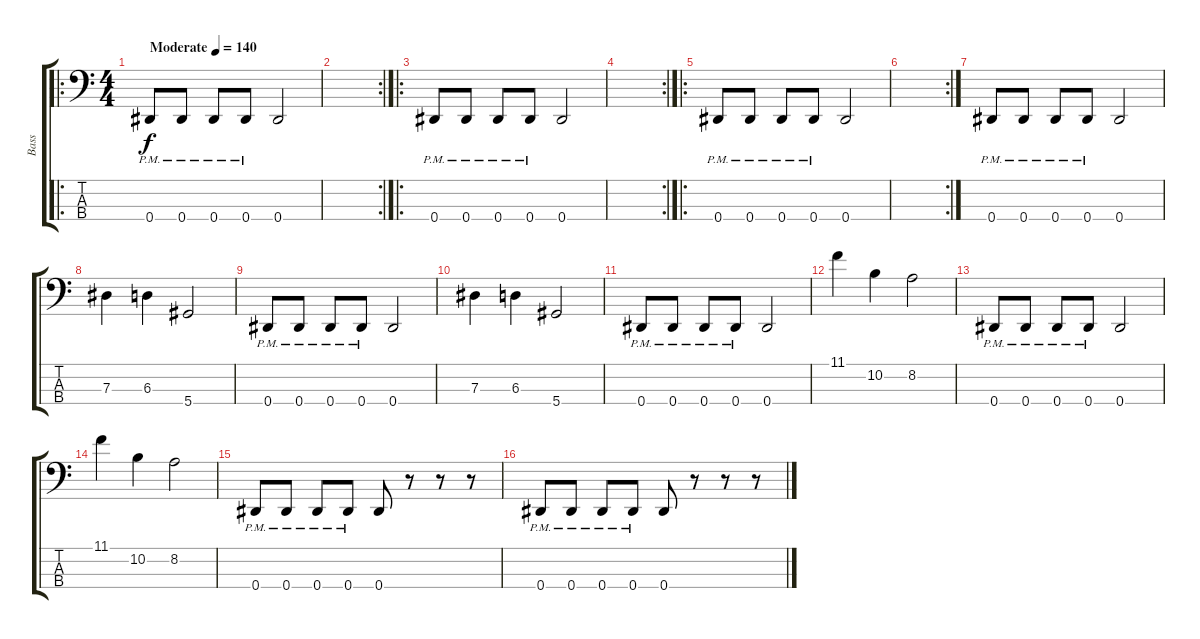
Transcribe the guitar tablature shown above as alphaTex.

\track ("Bass" "Bass") {instrument electricbasspick}
\staff {score tabs}
\tuning (Gb2 Db2 Ab1 Eb1) {hide}
\ro
\ts (4 4)
\tempo (140 "Moderate")
\clef f4
\ks c
0.4{pm}.8{dy f instrument electricbasspick} 0.4{pm}.8 0.4{pm}.8 0.4{pm}.8 0.4.2 |
\rc 2
|
\ro
0.4{pm}.8 0.4{pm}.8 0.4{pm}.8 0.4{pm}.8 0.4.2 |
\rc 2
|
\ro
0.4{pm}.8 0.4{pm}.8 0.4{pm}.8 0.4{pm}.8 0.4.2 |
\rc 2
|
0.4{pm}.8 0.4{pm}.8 0.4{pm}.8 0.4{pm}.8 0.4.2 |
7.3.4 6.3.4 5.4.2 |
0.4{pm}.8 0.4{pm}.8 0.4{pm}.8 0.4{pm}.8 0.4.2 |
7.3.4 6.3.4 5.4.2 |
0.4{pm}.8 0.4{pm}.8 0.4{pm}.8 0.4{pm}.8 0.4.2 |
11.1.4 10.2.4 8.2.2 |
0.4{pm}.8 0.4{pm}.8 0.4{pm}.8 0.4{pm}.8 0.4.2 |
11.1.4 10.2.4 8.2.2 |
0.4{pm}.8 0.4{pm}.8 0.4{pm}.8 0.4{pm}.8 0.4.8 r.8 r.8 r.8 |
0.4{pm}.8 0.4{pm}.8 0.4{pm}.8 0.4{pm}.8 0.4.8 r.8 r.8 r.8
